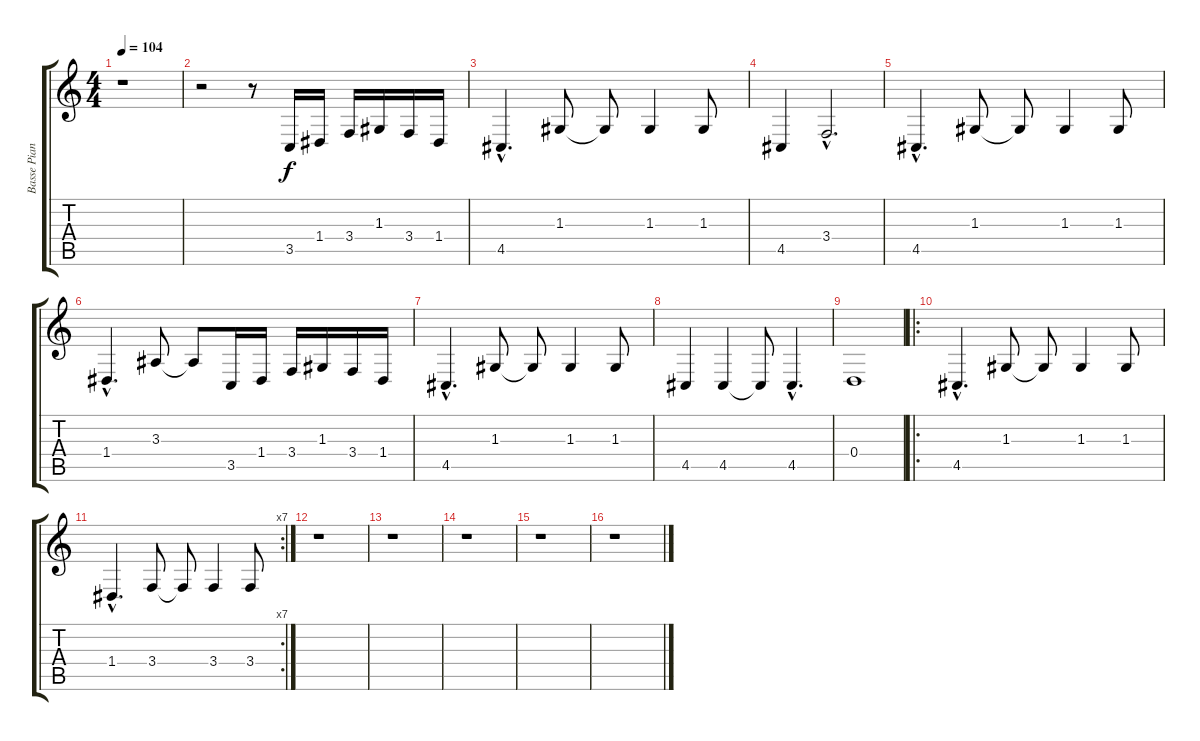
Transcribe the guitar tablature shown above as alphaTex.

\track ("Basse Piano" "Basse Pian") {instrument acousticgrandpiano}
\staff {score tabs}
\tuning (E4 B3 G3 D3 A2 E2) {hide}
\ts (4 4)
\tempo 104
\clef g2
\ks c
r.1{dy f instrument acousticgrandpiano} |
r.2 r.8 3.5.16 1.4.16 3.4.16 1.3.16 3.4.16 1.4.16 |
4.5{hac}.4{d} 1.3.8 1.3{t}.8 1.3.4 1.3.8 |
4.5.4 3.4{hac}.2{d} |
4.5{hac}.4{d} 1.3.8 1.3{t}.8 1.3.4 1.3.8 |
1.4{hac}.4{d} 3.3.8 3.3{t}.8 3.5.16 1.4.16 3.4.16 1.3.16 3.4.16 1.4.16 |
4.5{hac}.4{d} 1.3.8 1.3{t}.8 1.3.4 1.3.8 |
4.5.4 4.5.4 4.5{t}.8 4.5{hac}.4{d} |
0.4.1 |
\ro
4.5{hac}.4{d} 1.3.8 1.3{t}.8 1.3.4 1.3.8 |
\rc 7
1.4{hac}.4{d} 3.4.8 3.4{t}.8 3.4.4 3.4.8 |
r.1 |
r.1 |
r.1 |
r.1 |
r.1
